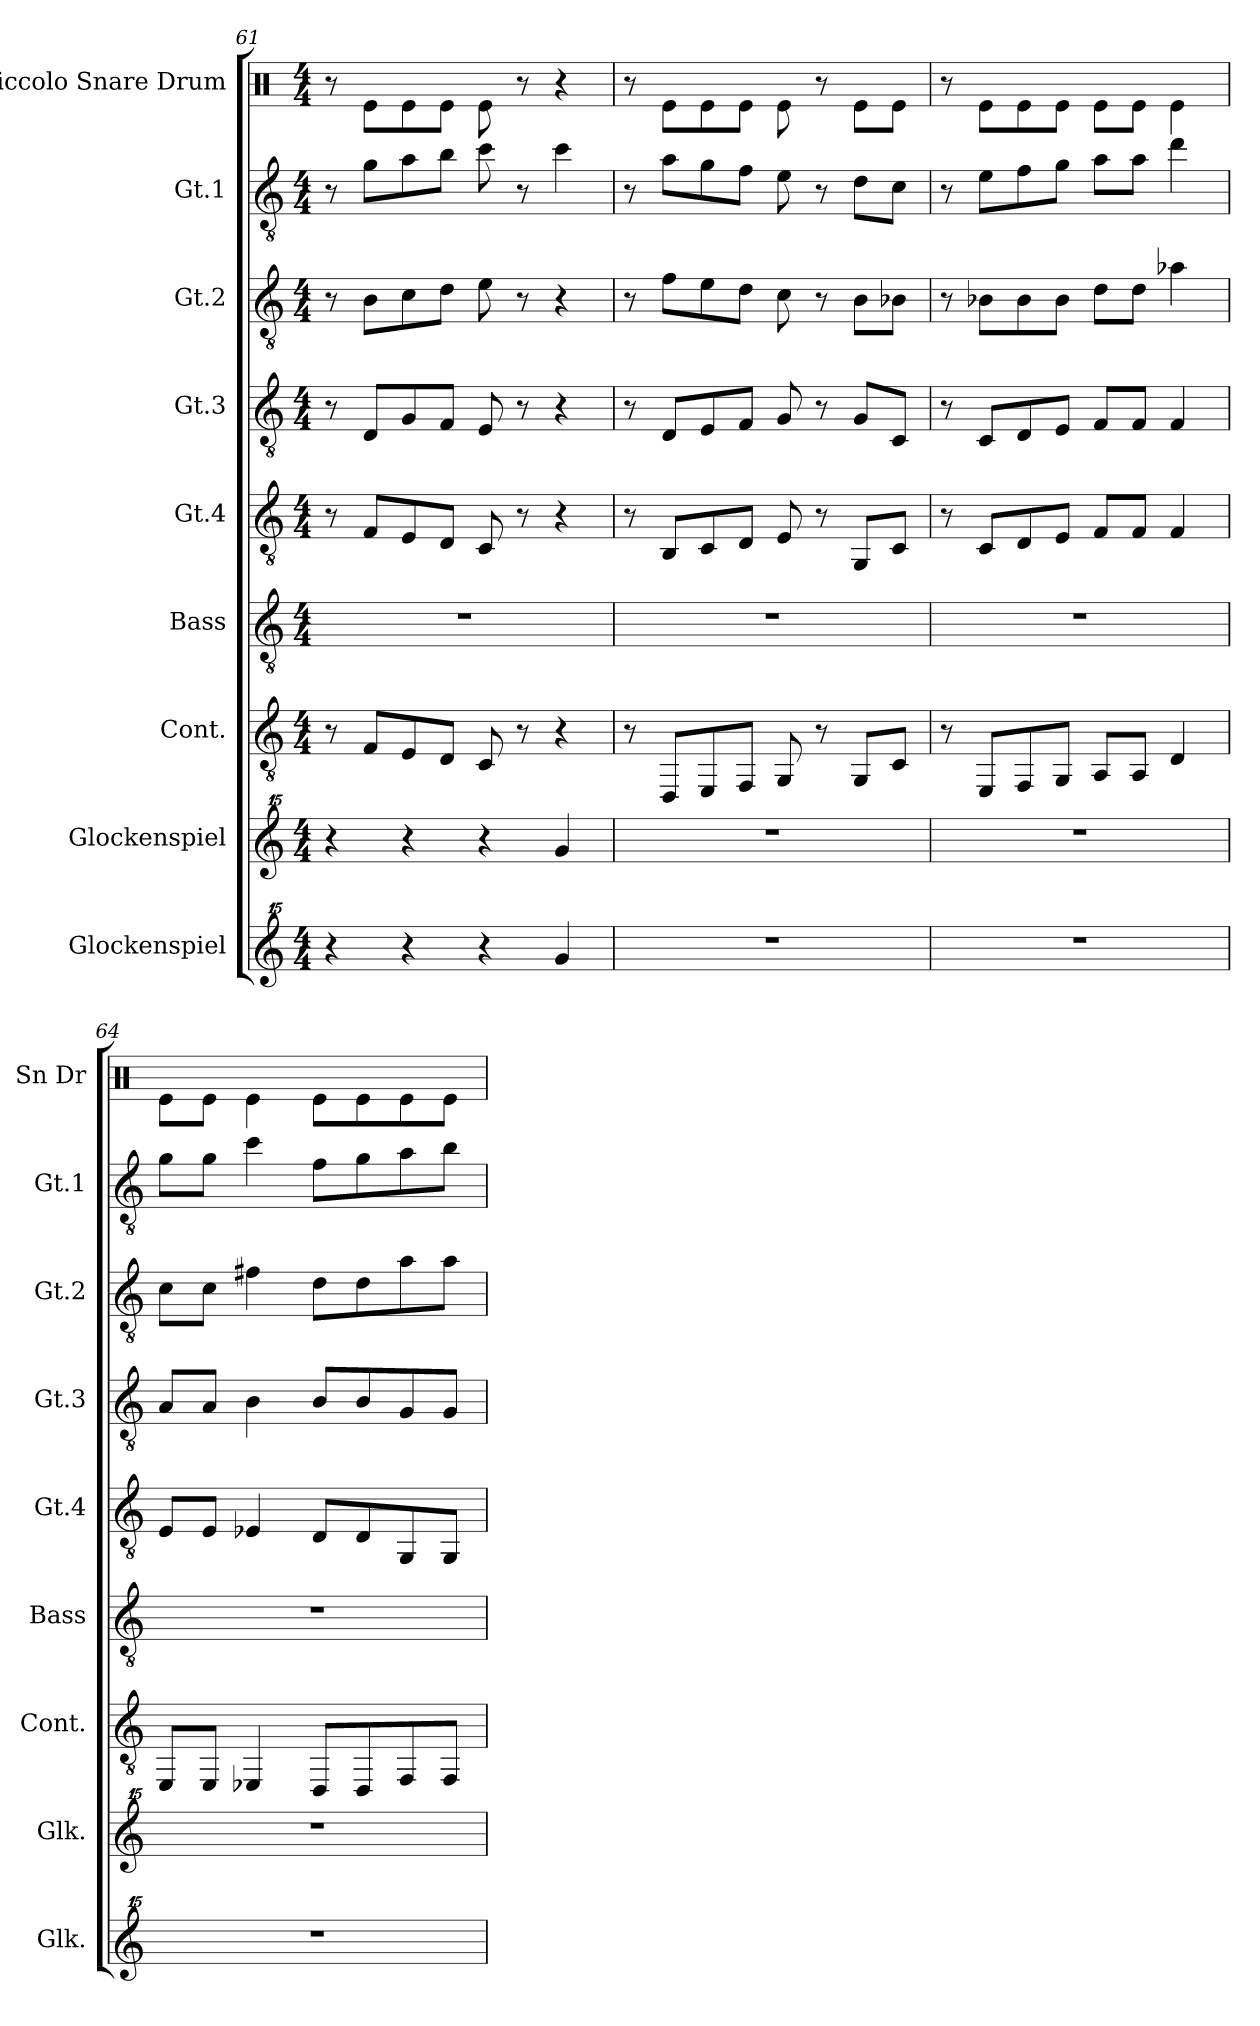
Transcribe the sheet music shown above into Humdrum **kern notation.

**kern	**kern	**kern	**kern	**kern	**kern	**kern	**kern	**kern
*part9	*part8	*part7	*part6	*part5	*part4	*part3	*part2	*part1
*staff9	*staff8	*staff7	*staff6	*staff5	*staff4	*staff3	*staff2	*staff1
*I"Glockenspiel	*I"Glockenspiel	*I"Cont.	*I"Bass	*I"Gt.4	*I"Gt.3	*I"Gt.2	*I"Gt.1	*I"Piccolo Snare Drum
*I'Glk.	*I'Glk.	*I'Cont.	*I'Bass	*I'Gt.4	*I'Gt.3	*I'Gt.2	*I'Gt.1	*I'Sn Dr
!!LO:PB:g=z
*clefG^^2	*clefG^^2	*clefGv2	*clefGv2	*clefGv2	*clefGv2	*clefGv2	*clefGv2	*clefX
*k[]	*k[]	*k[]	*k[]	*k[]	*k[]	*k[]	*k[]	*k[]
*M4/4	*M4/4	*M4/4	*M4/4	*M4/4	*M4/4	*M4/4	*M4/4	*M4/4
=61	=61	=61	=61	=61	=61	=61	=61	=61
4r	4r	8r	1r	8r	8r	8r	8r	8r
.	.	8F/L	.	8F/L	8D/L	8B\L	8g\L	8Re\L
4r	4r	8E/	.	8E/	8G/	8c\	8a\	8Re\
.	.	8D/J	.	8D/J	8F/J	8d\J	8b\J	8Re\J
4r	4r	8C/	.	8C/	8E/	8e\	8cc\	8Re\
.	.	8r	.	8r	8r	8r	8r	8r
4ggg/	4ggg/	4r	.	4r	4r	4r	4cc\	4r
=62	=62	=62	=62	=62	=62	=62	=62	=62
1r	1r	8r	1r	8r	8r	8r	8r	8r
.	.	8DD/L	.	8BB/L	8D/L	8f\L	8a\L	8Re\L
.	.	8EE/	.	8C/	8E/	8e\	8g\	8Re\
.	.	8FF/J	.	8D/J	8F/J	8d\J	8f\J	8Re\J
.	.	8GG/	.	8E/	8G/	8c\	8e\	8Re\
.	.	8r	.	8r	8r	8r	8r	8r
.	.	8GG/L	.	8GG/L	8G/L	8B\L	8d\L	8Re\L
.	.	8C/J	.	8C/J	8C/J	8B-X\J	8c\J	8Re\J
=63	=63	=63	=63	=63	=63	=63	=63	=63
1r	1r	8r	1r	8r	8r	8r	8r	8r
.	.	8EE/L	.	8C/L	8C/L	8B-X\L	8e\L	8Re\L
.	.	8FF/	.	8D/	8D/	8B-\	8f\	8Re\
.	.	8GG/J	.	8E/J	8E/J	8B-\J	8g\J	8Re\J
.	.	8AA/L	.	8F/L	8F/L	8d\L	8a\L	8Re\L
.	.	8AA/J	.	8F/J	8F/J	8d\J	8a\J	8Re\J
.	.	4D/	.	4F/	4F/	4a-X\	4dd\	4Re\
=64	=64	=64	=64	=64	=64	=64	=64	=64
1r	1r	8EE/L	1r	8E/L	8A/L	8c\L	8g\L	8Re\L
.	.	8EE/J	.	8E/J	8A/J	8c\J	8g\J	8Re\J
.	.	4EE-X/	.	4E-X/	4B\	4f#X\	4cc\	4Re\
.	.	8DD/L	.	8D/L	8B/L	8d\L	8f\L	8Re\L
.	.	8DD/	.	8D/	8B/	8d\	8g\	8Re\
.	.	8FF/	.	8GG/	8G/	8a\	8a\	8Re\
.	.	8FF/J	.	8GG/J	8G/J	8a\J	8b\J	8Re\J
=	=	=	=	=	=	=	=	=
*-	*-	*-	*-	*-	*-	*-	*-	*-
